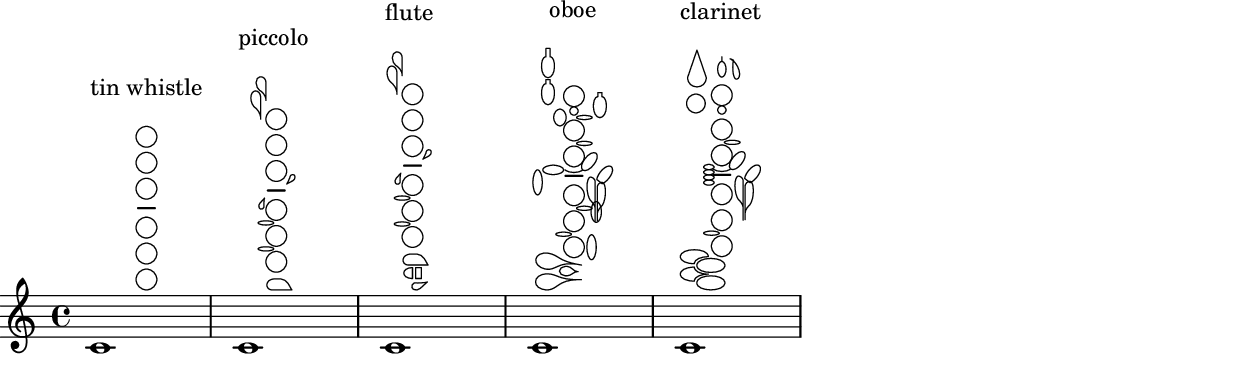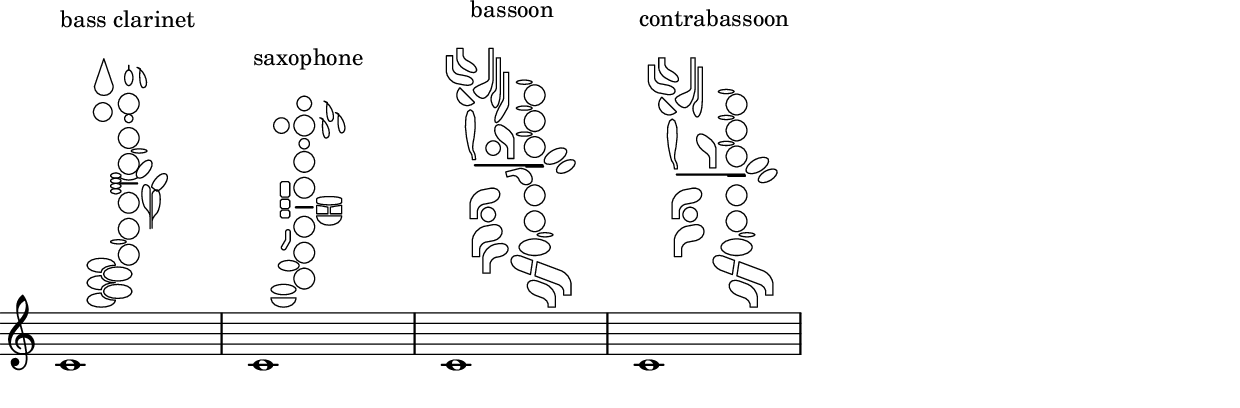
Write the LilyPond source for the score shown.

%% Generated by lilypond-book
%% Options: [exampleindent=10.16\mm,indent=0\mm,line-width=160\mm,paper-height=845.047\pt,paper-width=597.508\pt,papersize='(cons (* 597.508 pt) (* 845.047 pt)),quote]
\include "lilypond-book-preamble.ly"


% ****************************************************************
% Start cut-&-pastable-section
% ****************************************************************

#(ly:set-option 'eps-box-padding 3.000000)



\paper {
  #(set-paper-size '(cons (* 597.508 pt) (* 845.047 pt)))
  indent = 0\mm
  line-width = 160\mm
  % offset the left padding, also add 1mm as lilypond creates cropped
  % images with a little space on the right
  line-width = #(- line-width (* mm  3.000000) (* mm 1))
  line-width = 160\mm - 2.0 * 10.16\mm
  % offset the left padding, also add 1mm as lilypond creates cropped
  % images with a little space on the right
  line-width = #(- line-width (* mm  3.000000) (* mm 1))
}

\layout {
  
}




% ****************************************************************
% ly snippet:
% ****************************************************************
\sourcefilename "snippets/woodwind-diagrams-listing.ly"
\sourcefileline 0
%% DO NOT EDIT this file manually; it was automatically
%% generated from the LilyPond Wiki
%% (https://wiki.lilypond.community).
%%
%% Make any changes in the Wiki itself, or in
%% `Documentation/snippets/new/`, then run
%% `scripts/auxiliar/makelsr.pl`.
%%
%% This file is in the public domain.

\version "2.24.0"

\header {
%% Translation of GIT committish: a8a85e19654e46d725563e6deba44083ef137a2c
  texidocja = "
以下は、LilyPond で現在定義されている全ての木管楽器のダイアグラムです。
"
  doctitleja = "木管楽器のダイアグラムのリスト"

%% Translation of GIT committish: 2f3474d9af596d677ed5b7ce720ae4d0954a6b51
  texidocit = "
L'esempio seguente mostra tutti i diagrammi per i legni attualmente definiti
in LilyPond.

"
  doctitleit = "Elenco dei diagrammi per i legni"

%% Translation of GIT committish: c043783aac6c35926d633aa2daf60ed4f2e7ca7a
  texidocfr = "
Voici les différents instruments à vent de la section des bois pour
lesquels LilyPond peut, à ce jour, afficher des doigtés.
"

  doctitlefr = "Liste des diagrammes de doigtés pour bois"

%% Translation of GIT committish: 70abecb938c2bb752967bd56b7402dd8129838a5
  texidoces = "
El fragmento de música que aparece a continuación presenta todos los
diagramas de viento madera que se encuentran definidos en LilyPond por
el momento.

"
  doctitlees = "Listado de los diagramas para viento madera"

%%%    Translation of GIT committish: ab9e3136d78bfaf15cc6d77ed1975d252c3fe506


  texidocde="
Folgende Noten zeige alle Holzbläserdiagramme, die für LilyPond
definiert sind.

"
  doctitlede = "Liste der Holzbläserdiagramme"


%% Translation of GIT committish: 8ffecf6be17c6ec2ff87cf31873121a8cce29b09
  texidocca = "
El fragment de música que apareix a continuació presenta tots els
diagrames de vent fusta que es troben definits al LilyPond de
moment.

"
  doctitleca = "Llistat dels diagrames per a vent fusta"

  categories = "Specific notation, Winds"

  texidoc = "
The following music shows all of the woodwind diagrams currently
defined in LilyPond.
"

  doctitle = "Woodwind diagrams listing"
} % begin verbatim


\relative c' {
  \textLengthOn
  c1^\markup \center-column { "tin whistle"
                              " "
                              \woodwind-diagram #'tin-whistle #'() }
  c1^\markup \center-column { "piccolo"
                              " "
                              \woodwind-diagram #'piccolo #'() }
  c1^\markup \center-column { "flute"
                              " "
                              \woodwind-diagram #'flute #'() }
  c1^\markup \center-column { "oboe"
                              " "
                              \woodwind-diagram #'oboe #'() }
  c1^\markup \center-column { "clarinet"
                              " "
                              \woodwind-diagram #'clarinet #'() }
  \break

  c1^\markup \center-column { "bass clarinet"
                              " "
                              \woodwind-diagram #'bass-clarinet #'() }
  c1^\markup \center-column { "saxophone"
                              " "
                              \woodwind-diagram #'saxophone #'() }
  c1^\markup \center-column { "bassoon"
                              " "
                              \woodwind-diagram #'bassoon #'() }
  c1^\markup \center-column { "contrabassoon"
                              " "
                              \woodwind-diagram #'contrabassoon #'() }
}

\paper {
  system-system-spacing.padding = 5
}



% ****************************************************************
% end ly snippet
% ****************************************************************
